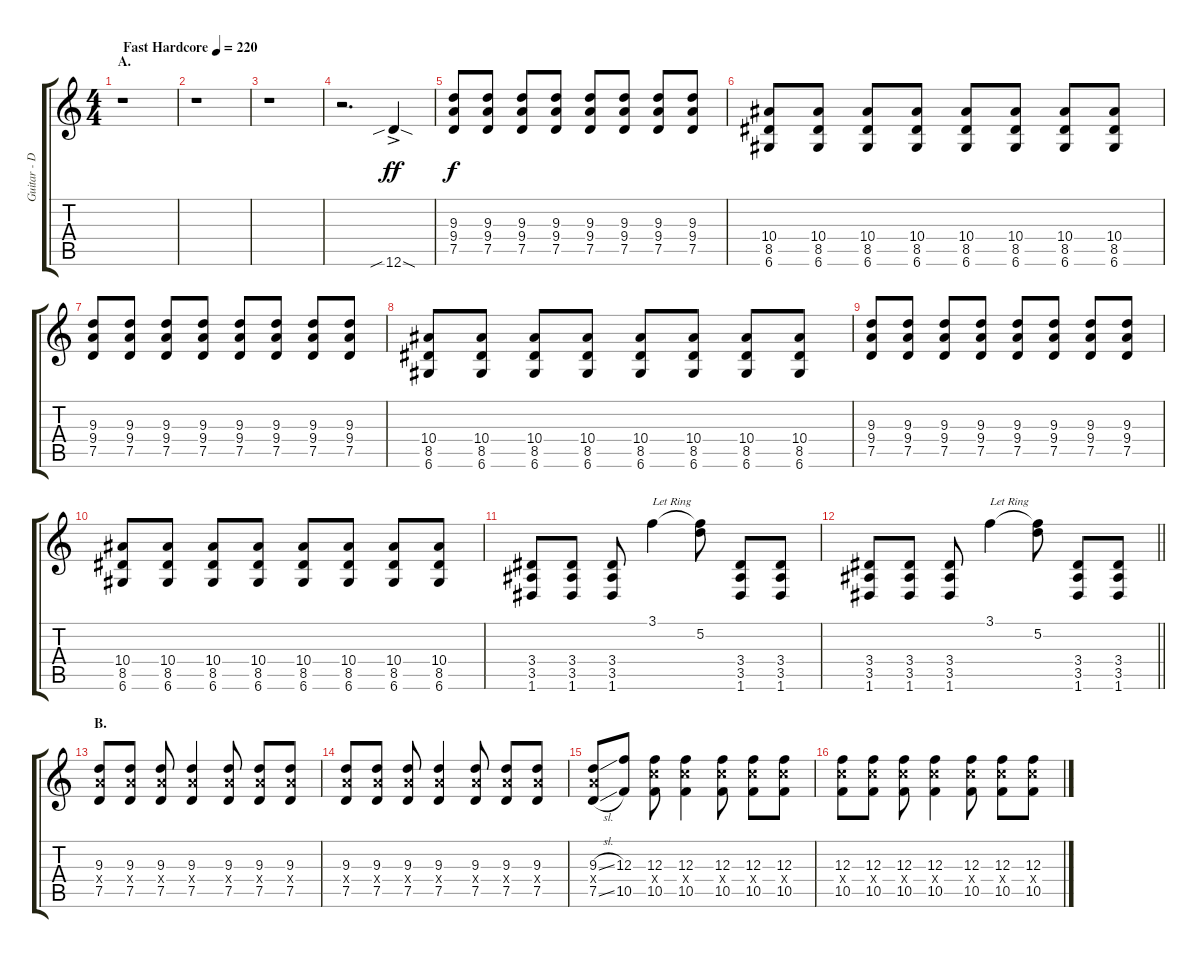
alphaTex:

\track ("Guitar - Derek Miller" "Guitar - D") {instrument distortionguitar}
\staff {score tabs}
\tuning (D4 A3 F3 C3 G2 D2) {hide}
\ts (4 4)
\section ("" "A.")
\tempo (220 "Fast Hardcore")
\clef g2
\ks c
r.1{dy ff instrument distortionguitar} |
r.1 |
r.1 |
r.2{d} 12.6{sib sod ac}.4 |
(9.3 9.4 7.5).8{dy f} (9.3 9.4 7.5).8 (9.3 9.4 7.5).8 (9.3 9.4 7.5).8 (9.3 9.4 7.5).8 (9.3 9.4 7.5).8 (9.3 9.4 7.5).8 (9.3 9.4 7.5).8 |
(10.4 8.5 6.6).8 (10.4 8.5 6.6).8 (10.4 8.5 6.6).8 (10.4 8.5 6.6).8 (10.4 8.5 6.6).8 (10.4 8.5 6.6).8 (10.4 8.5 6.6).8 (10.4 8.5 6.6).8 |
(9.3 9.4 7.5).8 (9.3 9.4 7.5).8 (9.3 9.4 7.5).8 (9.3 9.4 7.5).8 (9.3 9.4 7.5).8 (9.3 9.4 7.5).8 (9.3 9.4 7.5).8 (9.3 9.4 7.5).8 |
(10.4 8.5 6.6).8 (10.4 8.5 6.6).8 (10.4 8.5 6.6).8 (10.4 8.5 6.6).8 (10.4 8.5 6.6).8 (10.4 8.5 6.6).8 (10.4 8.5 6.6).8 (10.4 8.5 6.6).8 |
(9.3 9.4 7.5).8 (9.3 9.4 7.5).8 (9.3 9.4 7.5).8 (9.3 9.4 7.5).8 (9.3 9.4 7.5).8 (9.3 9.4 7.5).8 (9.3 9.4 7.5).8 (9.3 9.4 7.5).8 |
(10.4 8.5 6.6).8 (10.4 8.5 6.6).8 (10.4 8.5 6.6).8 (10.4 8.5 6.6).8 (10.4 8.5 6.6).8 (10.4 8.5 6.6).8 (10.4 8.5 6.6).8 (10.4 8.5 6.6).8 |
(3.4 3.5 1.6).8 (3.4 3.5 1.6).8 (3.4 3.5 1.6).8 3.1.4{txt "Let Ring"} (3.1{t} 5.2).8 (3.4 3.5 1.6).8 (3.4 3.5 1.6).8 |
\barLineRight lightlight
(3.4 3.5 1.6).8 (3.4 3.5 1.6).8 (3.4 3.5 1.6).8 3.1.4{txt "Let Ring"} (3.1{t} 5.2).8 (3.4 3.5 1.6).8 (3.4 3.5 1.6).8 |
\section ("" "B.")
(9.3 9.4{x} 7.5).8 (9.3 9.4{x} 7.5).8 (9.3 9.4{x} 7.5).8 (9.3 9.4{x} 7.5).4 (9.3 9.4{x} 7.5).8 (9.3 9.4{x} 7.5).8 (9.3 9.4{x} 7.5).8 |
(9.3 9.4{x} 7.5).8 (9.3 9.4{x} 7.5).8 (9.3 9.4{x} 7.5).8 (9.3 9.4{x} 7.5).4 (9.3 9.4{x} 7.5).8 (9.3 9.4{x} 7.5).8 (9.3 9.4{x} 7.5).8 |
(9.3{sl} 9.4{x} 7.5{sl}).8 (12.3 10.5).8 (12.3 12.4{x} 10.5).8 (12.3 12.4{x} 10.5).4 (12.3 12.4{x} 10.5).8 (12.3 12.4{x} 10.5).8 (12.3 12.4{x} 10.5).8 |
(12.3 12.4{x} 10.5).8 (12.3 12.4{x} 10.5).8 (12.3 12.4{x} 10.5).8 (12.3 12.4{x} 10.5).4 (12.3 12.4{x} 10.5).8 (12.3 12.4{x} 10.5).8 (12.3 12.4{x} 10.5).8
